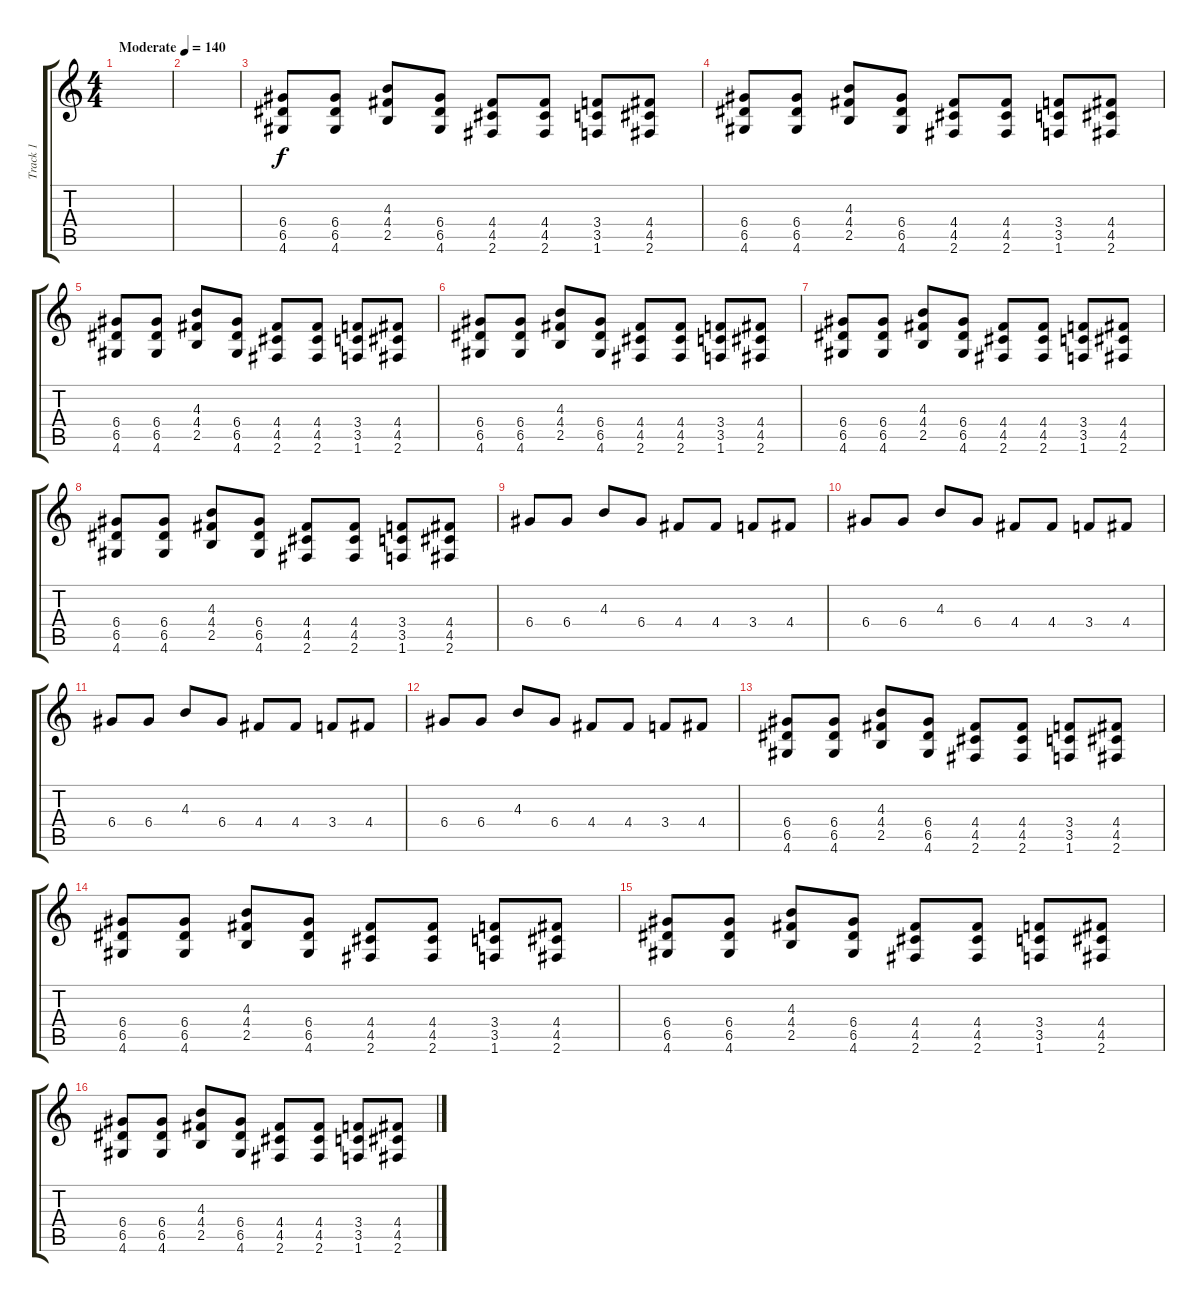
\track ("Track 1" "Track 1") {instrument overdrivenguitar}
\staff {score tabs}
\tuning (E4 B3 G3 D3 A2 E2) {hide}
\ts (4 4)
\tempo (140 "Moderate")
\clef g2
\ks c
|
|
(6.4 6.5 4.6).8 (6.4 6.5 4.6).8 (4.3 4.4 2.5).8 (6.4 6.5 4.6).8 (4.4 4.5 2.6).8 (4.4 4.5 2.6).8 (3.4 3.5 1.6).8 (4.4 4.5 2.6).8 |
(6.4 6.5 4.6).8 (6.4 6.5 4.6).8 (4.3 4.4 2.5).8 (6.4 6.5 4.6).8 (4.4 4.5 2.6).8 (4.4 4.5 2.6).8 (3.4 3.5 1.6).8 (4.4 4.5 2.6).8 |
(6.4 6.5 4.6).8 (6.4 6.5 4.6).8 (4.3 4.4 2.5).8 (6.4 6.5 4.6).8 (4.4 4.5 2.6).8 (4.4 4.5 2.6).8 (3.4 3.5 1.6).8 (4.4 4.5 2.6).8 |
(6.4 6.5 4.6).8 (6.4 6.5 4.6).8 (4.3 4.4 2.5).8 (6.4 6.5 4.6).8 (4.4 4.5 2.6).8 (4.4 4.5 2.6).8 (3.4 3.5 1.6).8 (4.4 4.5 2.6).8 |
(6.4 6.5 4.6).8 (6.4 6.5 4.6).8 (4.3 4.4 2.5).8 (6.4 6.5 4.6).8 (4.4 4.5 2.6).8 (4.4 4.5 2.6).8 (3.4 3.5 1.6).8 (4.4 4.5 2.6).8 |
(6.4 6.5 4.6).8 (6.4 6.5 4.6).8 (4.3 4.4 2.5).8 (6.4 6.5 4.6).8 (4.4 4.5 2.6).8 (4.4 4.5 2.6).8 (3.4 3.5 1.6).8 (4.4 4.5 2.6).8 |
6.4.8 6.4.8 4.3.8 6.4.8 4.4.8 4.4.8 3.4.8 4.4.8 |
6.4.8 6.4.8 4.3.8 6.4.8 4.4.8 4.4.8 3.4.8 4.4.8 |
6.4.8 6.4.8 4.3.8 6.4.8 4.4.8 4.4.8 3.4.8 4.4.8 |
6.4.8 6.4.8 4.3.8 6.4.8 4.4.8 4.4.8 3.4.8 4.4.8 |
(6.4 6.5 4.6).8 (6.4 6.5 4.6).8 (4.3 4.4 2.5).8 (6.4 6.5 4.6).8 (4.4 4.5 2.6).8 (4.4 4.5 2.6).8 (3.4 3.5 1.6).8 (4.4 4.5 2.6).8 |
(6.4 6.5 4.6).8 (6.4 6.5 4.6).8 (4.3 4.4 2.5).8 (6.4 6.5 4.6).8 (4.4 4.5 2.6).8 (4.4 4.5 2.6).8 (3.4 3.5 1.6).8 (4.4 4.5 2.6).8 |
(6.4 6.5 4.6).8 (6.4 6.5 4.6).8 (4.3 4.4 2.5).8 (6.4 6.5 4.6).8 (4.4 4.5 2.6).8 (4.4 4.5 2.6).8 (3.4 3.5 1.6).8 (4.4 4.5 2.6).8 |
(6.4 6.5 4.6).8 (6.4 6.5 4.6).8 (4.3 4.4 2.5).8 (6.4 6.5 4.6).8 (4.4 4.5 2.6).8 (4.4 4.5 2.6).8 (3.4 3.5 1.6).8 (4.4 4.5 2.6).8
